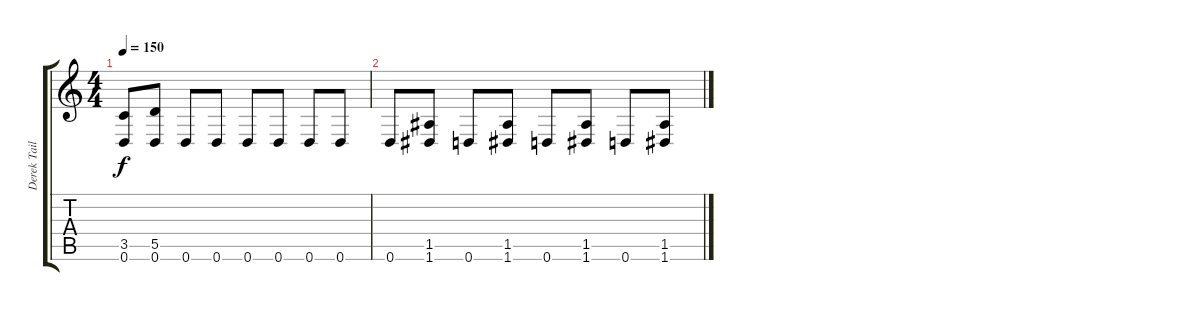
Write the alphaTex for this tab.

\track ("Derek Tailer-guitar" "Derek Tail") {instrument overdrivenguitar}
\staff {score tabs}
\tuning (E4 B3 G3 D3 A2 D2) {hide}
\ts (4 4)
\tempo 150
\clef g2
\ks c
(3.5 0.6).8{dy f} (5.5 0.6).8 0.6.8 0.6.8 0.6.8 0.6.8 0.6.8 0.6.8 |
0.6.8 (1.5 1.6).8 0.6.8 (1.5 1.6).8 0.6.8 (1.5 1.6).8 0.6.8 (1.5 1.6).8
